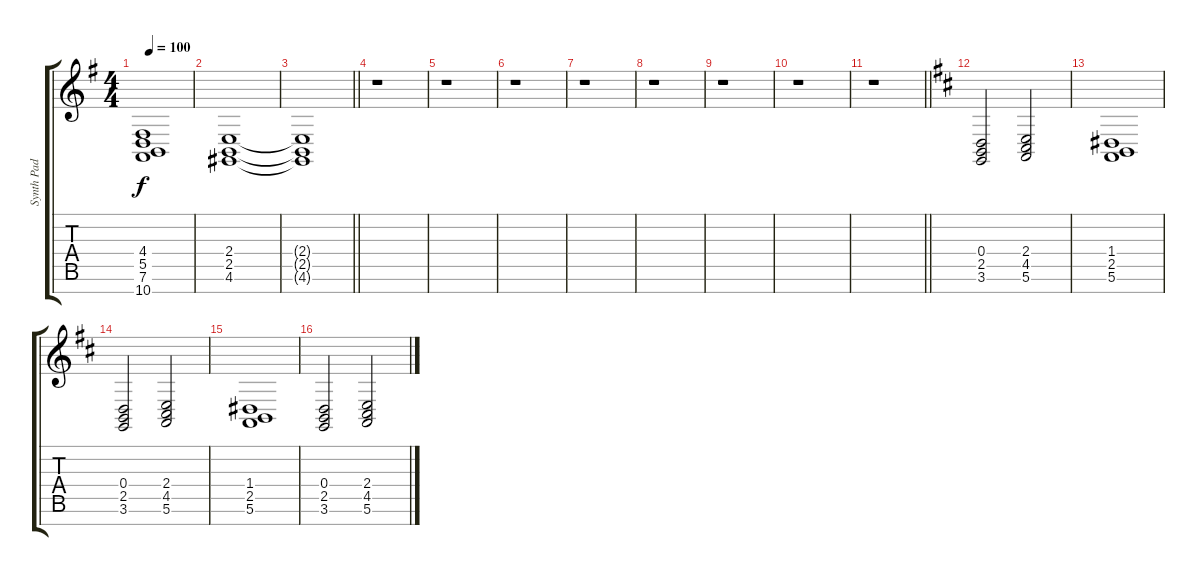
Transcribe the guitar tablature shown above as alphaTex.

\track ("Synth Pad" "Synth Pad") {instrument pad7halo}
\staff {score tabs}
\tuning (E4 B3 G3 D3 A2 E2 B1) {hide}
\ts (4 4)
\tempo 100
\clef g2
\ks g
(4.4 5.5 7.6 10.7).1{dy f} |
(2.4 2.5 4.6).1 |
\barLineRight lightlight
(2.4{t} 2.5{t} 4.6{t}).1 |
r.1 |
r.1 |
r.1 |
r.1 |
r.1 |
r.1 |
r.1 |
\barLineRight lightlight
r.1 |
\ks d
(0.4 2.5 3.6).2 (2.4 4.5 5.6).2 |
(1.4 2.5 5.6).1 |
(0.4 2.5 3.6).2 (2.4 4.5 5.6).2 |
(1.4 2.5 5.6).1 |
(0.4 2.5 3.6).2 (2.4 4.5 5.6).2
